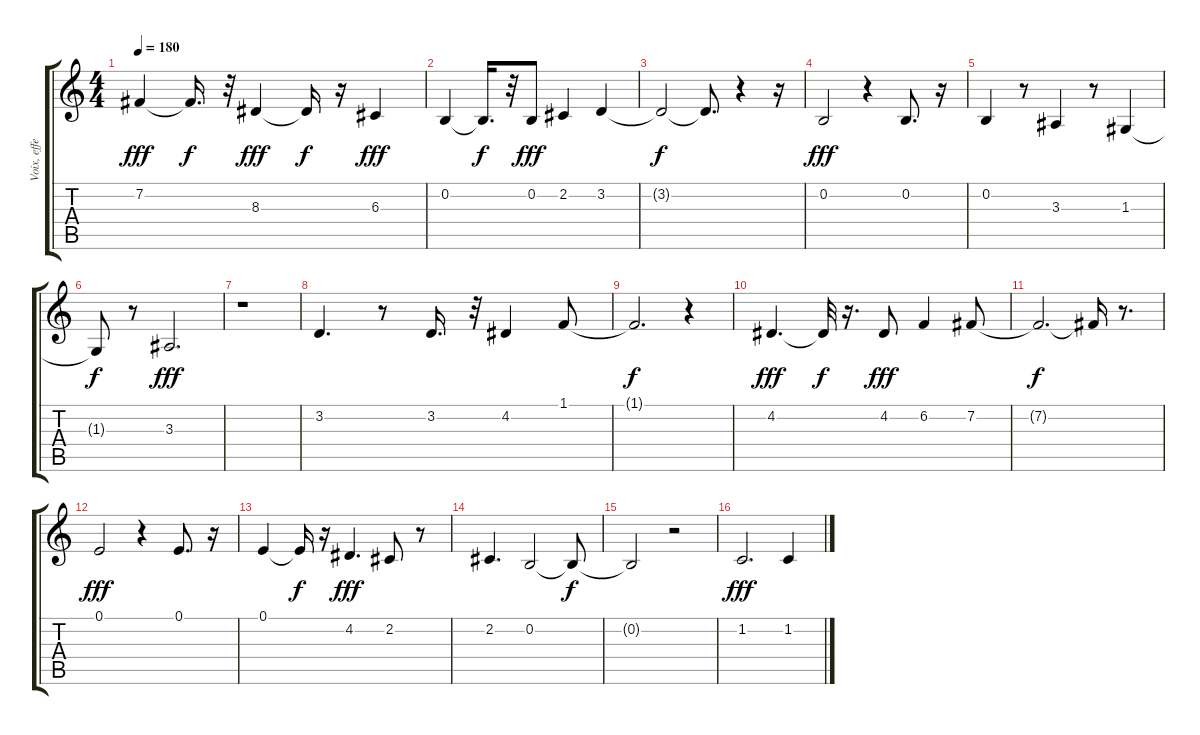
\track ("Voix, effets" "Voix, effe") {instrument seashore}
\staff {score tabs}
\tuning (E4 B3 G3 D3 A2 E2) {hide}
\ts (4 4)
\tempo 180
\clef g2
\ks c
7.2.4{dy fff} 7.2{t}.16{d dy f} r.32 8.3.4{dy fff} 8.3{t}.16{dy f} r.16 6.3.4{dy fff} |
0.2.4 0.2{t}.16{d dy f} r.32 0.2.8{dy fff} 2.2.4 3.2.4 |
3.2{t}.2{dy f} 3.2{t}.8{d} r.4 r.16 |
0.2.2{dy fff} r.4 0.2.8{d} r.16 |
0.2.4 r.8 3.3.4 r.8 1.3.4 |
1.3{t}.8{dy f} r.8 3.3.2{d dy fff} |
r.1 |
3.2.4{d} r.8 3.2.16{d} r.32 4.2.4 1.1.8 |
1.1{t}.2{d dy f} r.4 |
4.2.4{d dy fff} 4.2{t}.32{dy f} r.16{d} 4.2.8{dy fff} 6.2.4 7.2.8 |
7.2{t}.2{d dy f} 7.2{t}.16 r.8{d} |
0.1.2{dy fff} r.4 0.1.8{d} r.16 |
0.1.4 0.1{t}.16{dy f} r.16 4.2.4{d dy fff} 2.2.8 r.8 |
2.2.4{d} 0.2.2 0.2{t}.8{dy f} |
0.2{t}.2 r.2 |
1.2.2{d dy fff} 1.2.4
